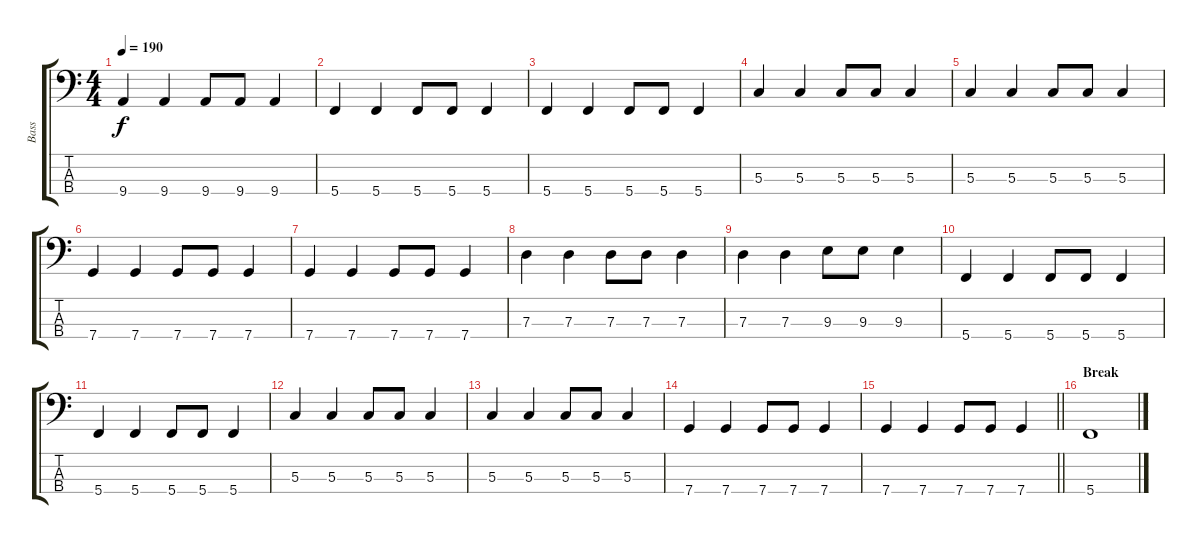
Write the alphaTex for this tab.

\track ("Bass" "Bass") {instrument electricbassfinger}
\staff {score tabs}
\tuning (F2 C2 G1 C1) {hide}
\ts (4 4)
\tempo 190
\clef f4
\ks c
9.4.4{dy f} 9.4.4 9.4.8 9.4.8 9.4.4 |
5.4.4 5.4.4 5.4.8 5.4.8 5.4.4 |
5.4.4 5.4.4 5.4.8 5.4.8 5.4.4 |
5.3.4 5.3.4 5.3.8 5.3.8 5.3.4 |
5.3.4 5.3.4 5.3.8 5.3.8 5.3.4 |
7.4.4 7.4.4 7.4.8 7.4.8 7.4.4 |
7.4.4 7.4.4 7.4.8 7.4.8 7.4.4 |
7.3.4 7.3.4 7.3.8 7.3.8 7.3.4 |
7.3.4 7.3.4 9.3.8 9.3.8 9.3.4 |
5.4.4 5.4.4 5.4.8 5.4.8 5.4.4 |
5.4.4 5.4.4 5.4.8 5.4.8 5.4.4 |
5.3.4 5.3.4 5.3.8 5.3.8 5.3.4 |
5.3.4 5.3.4 5.3.8 5.3.8 5.3.4 |
7.4.4 7.4.4 7.4.8 7.4.8 7.4.4 |
\barLineRight lightlight
7.4.4 7.4.4 7.4.8 7.4.8 7.4.4 |
\section ("" "Break")
5.4.1
